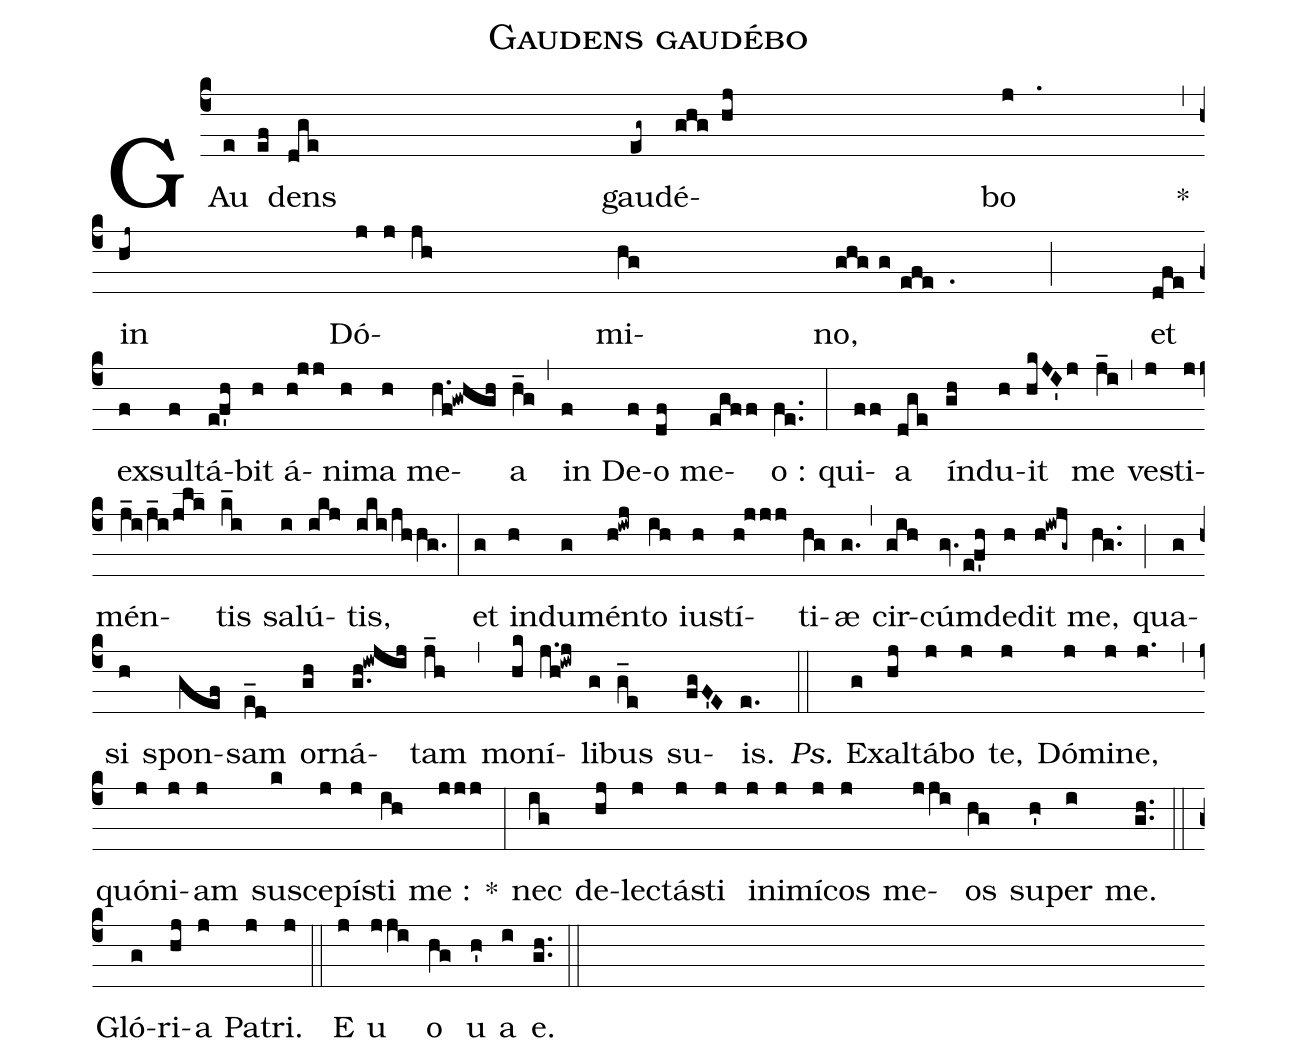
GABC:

name:Gaudens gaudébo;
%%
(c4) G{Au}(eef)dens(dge) gau(eg~)dé(ghg/hj)bo(j.) *(,) (z) in(hj~) Dó(jjjh)mi(hg)no,(ghgg/efe.) (;) et(dfez)
ex(f)sul(f)tá(e!f'h)bit(h) á(h!jj)ni(h)ma(h) me(h.f!gwhgh)a(h_g) (,) in(f) De(f)o(df) me(egff)o :(fe..) (:) qui(ff)a(dge) ín(gh)du(h)it(hkJI'j) me(j_i) (,) ve(j)sti(j)mén(j_i/j_i/jlk)tis(k_i) sa(i)lú(ikj)tis,(iki/jhhg.) (:)
et(g) in(h)du(g)mén(h!iwj)to(ih) iu(h)stí(h!jjj)ti(hg)æ(g.) (,) cir(gih)cúm(gv.e!f'h)de(h)dit(h!iwjg~) me,(hg..) (;) qua(g)si(h) spon(gef)sam(e_d) or(gh)ná(g.h!iwjij)tam(j_h) (,) mo(hk)ní(j.h!iwj)li(g)bus(g_e) su(fgF'E)is.(e.) (::)

<i>Ps.</i> Ex(g)al(hj)tá(j)bo(j) te,(j) Dó(j)mi(j)ne,(j.) (,) quó(j)ni(j)am(j) su(k)sce(j)pí(j)sti(ih) me :(jjj) *(:) nec(ig) de(hj)le(j)ctá(j)sti(j) in(j)i(j)mí(j)cos(j) me(jji)os(hg) su(h')per(i) me.(gh..) (::) Gló(g)ri(hj)a(j) Pa(j)tri.(j) (::) E(j) u(jji) o(hg) u(h') a(i) e.(gh..) (::)
